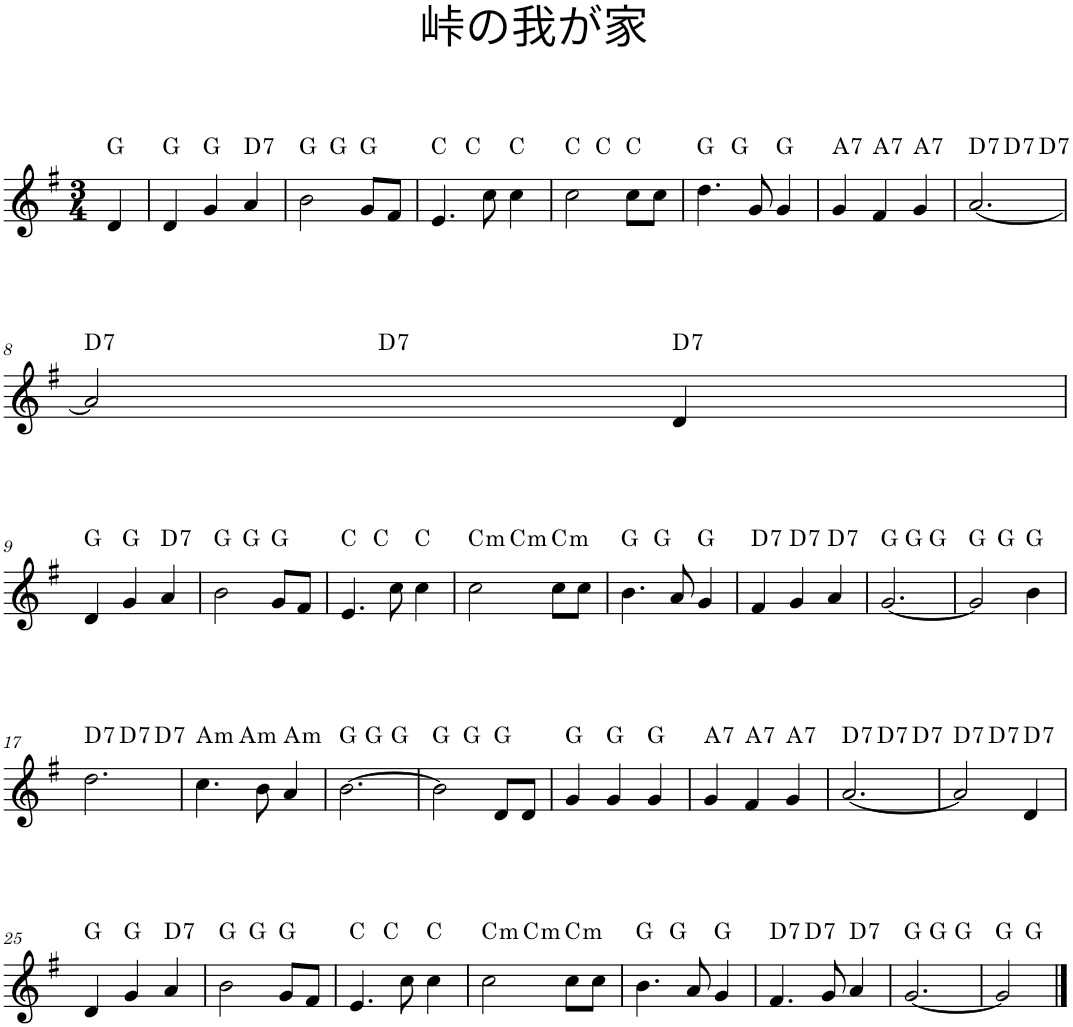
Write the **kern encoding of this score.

**kern	**harte
*part1	*part1
*staff1	*
*I"Piano	*
*I'Pno.	*
*clefG2	*
*k[f#]	*
*M3/4	*
=	=
4d/	G:maj
=1	=1
4d/	G:maj
4g/	G:maj
!	!LO:H:kt=7
4a/	D:7
=2	=2
*^	*
2b\	4ryy	G:maj
.	2ryy	G:maj
8g/L	.	G:maj
8f#/J	.	.
=3	=3	=3
4.e/	4ryy	C:maj
.	2ryy	C:maj
8cc\	.	.
4cc\	.	C:maj
=4	=4	=4
2cc\	4ryy	C:maj
.	2ryy	C:maj
8cc\L	.	C:maj
8cc\J	.	.
=5	=5	=5
4.dd\	4ryy	G:maj
.	2ryy	G:maj
8g/	.	.
4g/	.	G:maj
=6	=6	=6
!	!	!LO:H:kt=7
*v	*v	*
4g/	A:7
!	!LO:H:kt=7
4f#/	A:7
!	!LO:H:kt=7
4g/	A:7
=7	=7
!	!LO:H:kt=7
*^	*
*	*^	*
[<2.a/	4ryy	2ryy	D:7
!	!	!	!LO:H:kt=7
.	2ryy	.	D:7
!	!	!	!LO:H:kt=7
.	.	4ryy	D:7
!!LO:LB:g=z	!!	!!
=8	=8	=8	=8
!	!	!	!LO:H:kt=7
*	*v	*v	*
2a/]	4ryy	D:7
!	!	!LO:H:kt=7
.	2ryy	D:7
!	!	!LO:H:kt=7
4d/	.	D:7
*v	*v	*
!!LO:LB:g=z
=9	=9
4d/	G:maj
4g/	G:maj
!	!LO:H:kt=7
4a/	D:7
=10	=10
*^	*
2b\	4ryy	G:maj
.	2ryy	G:maj
8g/L	.	G:maj
8f#/J	.	.
=11	=11	=11
4.e/	4ryy	C:maj
.	2ryy	C:maj
8cc\	.	.
4cc\	.	C:maj
=12	=12	=12
!	!	!LO:H:kt=m
2cc\	4ryy	C:min
!	!	!LO:H:kt=m
.	2ryy	C:min
!	!	!LO:H:kt=m
8cc\L	.	C:min
8cc\J	.	.
=13	=13	=13
4.b\	4ryy	G:maj
.	2ryy	G:maj
8a/	.	.
4g/	.	G:maj
=14	=14	=14
!	!	!LO:H:kt=7
*v	*v	*
4f#/	D:7
!	!LO:H:kt=7
4g/	D:7
!	!LO:H:kt=7
4a/	D:7
=15	=15
*^	*
*	*^	*
[<2.g/	4ryy	2ryy	G:maj
.	2ryy	.	G:maj
.	.	4ryy	G:maj
*	*v	*v	*
=16	=16	=16
2g/]	4ryy	G:maj
.	2ryy	G:maj
4b\	.	G:maj
!!LO:LB:g=z	!!
=17	=17	=17
!	!	!LO:H:kt=7
*	*^	*
2.dd\	4ryy	2ryy	D:7
!	!	!	!LO:H:kt=7
.	2ryy	.	D:7
!	!	!	!LO:H:kt=7
.	.	4ryy	D:7
=18	=18	=18	=18
!	!	!	!LO:H:kt=m
*	*v	*v	*
4.cc\	4ryy	A:min
!	!	!LO:H:kt=m
.	2ryy	A:min
8b\	.	.
!	!	!LO:H:kt=m
4a/	.	A:min
=19	=19	=19
*	*^	*
[>2.b\	4ryy	2ryy	G:maj
.	2ryy	.	G:maj
.	.	4ryy	G:maj
*	*v	*v	*
=20	=20	=20
2b\]	4ryy	G:maj
.	2ryy	G:maj
8d/L	.	G:maj
8d/J	.	.
*v	*v	*
=21	=21
4g/	G:maj
4g/	G:maj
4g/	G:maj
=22	=22
!	!LO:H:kt=7
4g/	A:7
!	!LO:H:kt=7
4f#/	A:7
!	!LO:H:kt=7
4g/	A:7
=23	=23
!	!LO:H:kt=7
*^	*
*	*^	*
[<2.a/	4ryy	2ryy	D:7
!	!	!	!LO:H:kt=7
.	2ryy	.	D:7
!	!	!	!LO:H:kt=7
.	.	4ryy	D:7
=24	=24	=24	=24
!	!	!	!LO:H:kt=7
*	*v	*v	*
2a/]	4ryy	D:7
!	!	!LO:H:kt=7
.	2ryy	D:7
!	!	!LO:H:kt=7
4d/	.	D:7
*v	*v	*
!!LO:LB:g=z
=25	=25
4d/	G:maj
4g/	G:maj
!	!LO:H:kt=7
4a/	D:7
=26	=26
*^	*
2b\	4ryy	G:maj
.	2ryy	G:maj
8g/L	.	G:maj
8f#/J	.	.
=27	=27	=27
4.e/	4ryy	C:maj
.	2ryy	C:maj
8cc\	.	.
4cc\	.	C:maj
=28	=28	=28
!	!	!LO:H:kt=m
2cc\	4ryy	C:min
!	!	!LO:H:kt=m
.	2ryy	C:min
!	!	!LO:H:kt=m
8cc\L	.	C:min
8cc\J	.	.
=29	=29	=29
4.b\	4ryy	G:maj
.	2ryy	G:maj
8a/	.	.
4g/	.	G:maj
=30	=30	=30
!	!	!LO:H:kt=7
4.f#/	4ryy	D:7
!	!	!LO:H:kt=7
.	2ryy	D:7
8g/	.	.
!	!	!LO:H:kt=7
4a/	.	D:7
=31	=31	=31
*	*^	*
[<2.g/	4ryy	2ryy	G:maj
.	2ryy	.	G:maj
.	.	4ryy	G:maj
*	*v	*v	*
=32	=32	=32
2g/]	4ryy	G:maj
.	4ryy	G:maj
*v	*v	*
==	==
*-	*-
